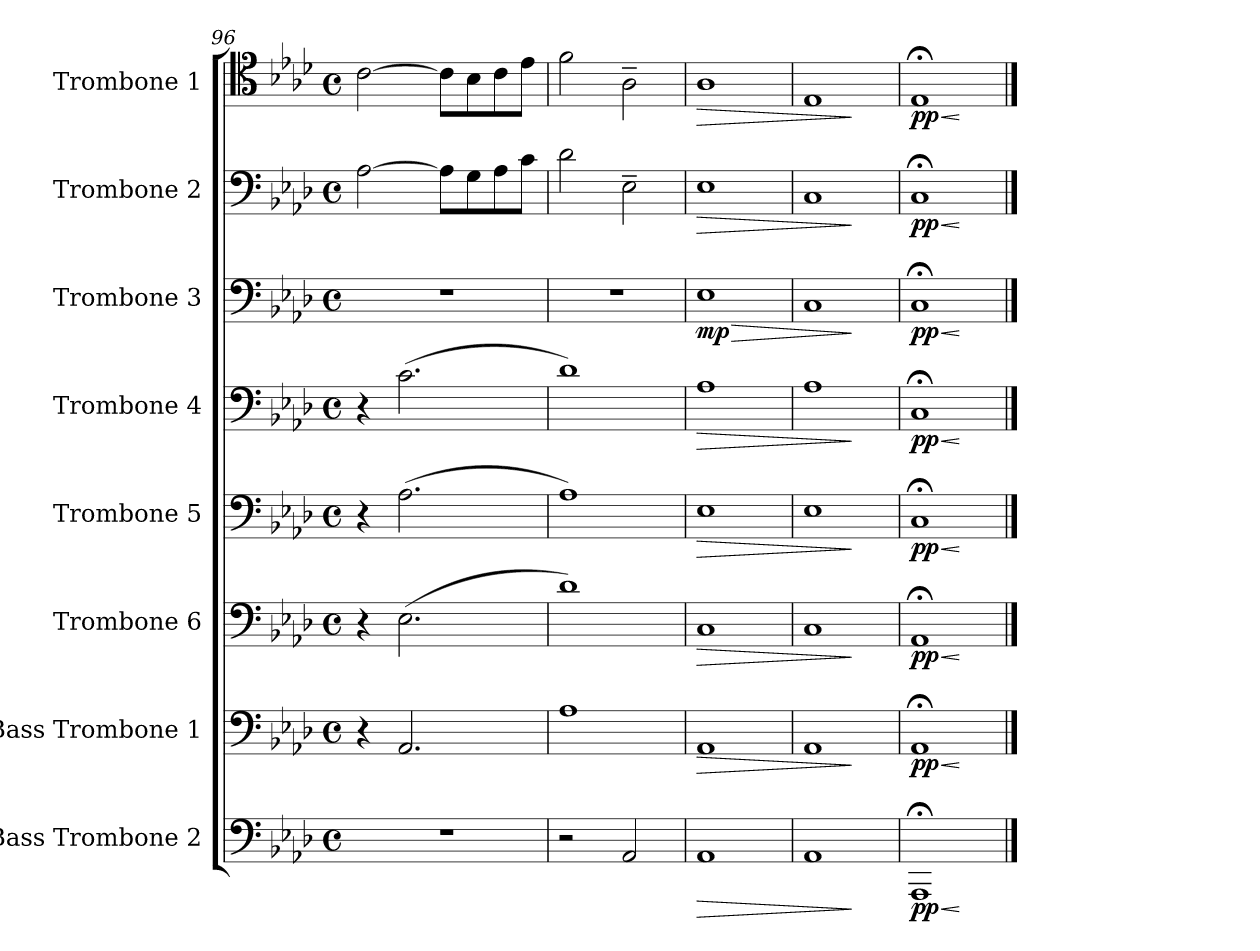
**kern	**dynam	**kern	**dynam	**kern	**dynam	**kern	**dynam	**kern	**dynam	**kern	**dynam	**kern	**dynam	**kern	**dynam
*part8	*part8	*part7	*part7	*part6	*part6	*part5	*part5	*part4	*part4	*part3	*part3	*part2	*part2	*part1	*part1
*staff8	*staff8	*staff7	*staff7	*staff6	*staff6	*staff5	*staff5	*staff4	*staff4	*staff3	*staff3	*staff2	*staff2	*staff1	*staff1
*I"Bass Trombone 2	*	*I"Bass Trombone 1	*	*I"Trombone 6	*	*I"Trombone 5	*	*I"Trombone 4	*	*I"Trombone 3	*	*I"Trombone 2	*	*I"Trombone 1	*
*I'B. Tbn. 2	*	*I'B. Tbn. 1	*	*I'Tbn. 6	*	*I'Tbn. 5	*	*I'Tbn. 4	*	*I'Tbn. 3	*	*I'Tbn. 2	*	*I'Tbn. 1	*
*clefF4	*	*clefF4	*	*clefF4	*	*clefF4	*	*clefF4	*	*clefF4	*	*clefF4	*	*clefC4	*
*k[b-e-a-d-]	*	*k[b-e-a-d-]	*	*k[b-e-a-d-]	*	*k[b-e-a-d-]	*	*k[b-e-a-d-]	*	*k[b-e-a-d-]	*	*k[b-e-a-d-]	*	*k[b-e-a-d-]	*
*M4/4	*	*M4/4	*	*M4/4	*	*M4/4	*	*M4/4	*	*M4/4	*	*M4/4	*	*M4/4	*
*met(c)	*	*met(c)	*	*met(c)	*	*met(c)	*	*met(c)	*	*met(c)	*	*met(c)	*	*met(c)	*
=96	=96	=96	=96	=96	=96	=96	=96	=96	=96	=96	=96	=96	=96	=96	=96
1r	.	4r	.	4r	.	4r	.	4r	.	1r	.	[2A-\	.	[2c\	.
.	.	2.AA-/	.	(>2.E-\	.	(>2.A-\	.	(>2.c\	.	.	.	.	.	.	.
.	.	.	.	.	.	.	.	.	.	.	.	8A-\L]	.	8c\L]	.
.	.	.	.	.	.	.	.	.	.	.	.	8G\	.	8B-\	.
.	.	.	.	.	.	.	.	.	.	.	.	8A-\	.	8c\	.
.	.	.	.	.	.	.	.	.	.	.	.	8c\J	.	8e-\J	.
=97	=97	=97	=97	=97	=97	=97	=97	=97	=97	=97	=97	=97	=97	=97	=97
2r	.	1A-	.	1d-)	.	1A-)	.	1d-)	.	1r	.	2d-\	.	2f\	.
2AA-/	.	.	.	.	.	.	.	.	.	.	.	2E-~\	.	2A-~\	.
=98	=98	=98	=98	=98	=98	=98	=98	=98	=98	=98	=98	=98	=98	=98	=98
!	!LO:HP:b	!	!LO:HP:b	!	!LO:HP:b	!	!LO:HP:b	!	!LO:HP:b	!	!LO:HP:b	!	!LO:HP:b	!	!LO:HP:b
!	!	!	!	!	!	!	!	!	!	!	!LO:DY:n=1:b	!	!	!	!
1AA-	>	1AA-	>	1C	>	1E-	>	1A-	>	1E-	> mp	1E-	>	1A-	>
=99	=99	=99	=99	=99	=99	=99	=99	=99	=99	=99	=99	=99	=99	=99	=99
1AA-	.	1AA-	.	1C	.	1E-	.	1A-	.	1C	.	1C	.	1E-	.
.	]	.	]	.	]	.	]	.	]	.	]	.	]	.	]
=100	=100	=100	=100	=100	=100	=100	=100	=100	=100	=100	=100	=100	=100	=100	=100
!	!LO:HP:b	!	!LO:HP:b	!	!LO:HP:b	!	!LO:HP:b	!	!LO:HP:b	!	!LO:HP:b	!	!LO:HP:b	!	!LO:HP:b
!	!LO:DY:n=1:b	!	!LO:DY:n=1:b	!	!LO:DY:n=1:b	!	!LO:DY:n=1:b	!	!LO:DY:n=1:b	!	!LO:DY:n=1:b	!	!LO:DY:n=1:b	!	!LO:DY:n=1:b
1AAA-;<	< pp	1AA-;<	< pp	1AA-;<	< pp	1C;<	< pp	1C;<	< pp	1C;<	< pp	1C;<	< pp	1E-;<	< pp
.	[	.	[	.	[	.	[	.	[	.	[	.	[	.	[
==	==	==	==	==	==	==	==	==	==	==	==	==	==	==	==
*-	*-	*-	*-	*-	*-	*-	*-	*-	*-	*-	*-	*-	*-	*-	*-
